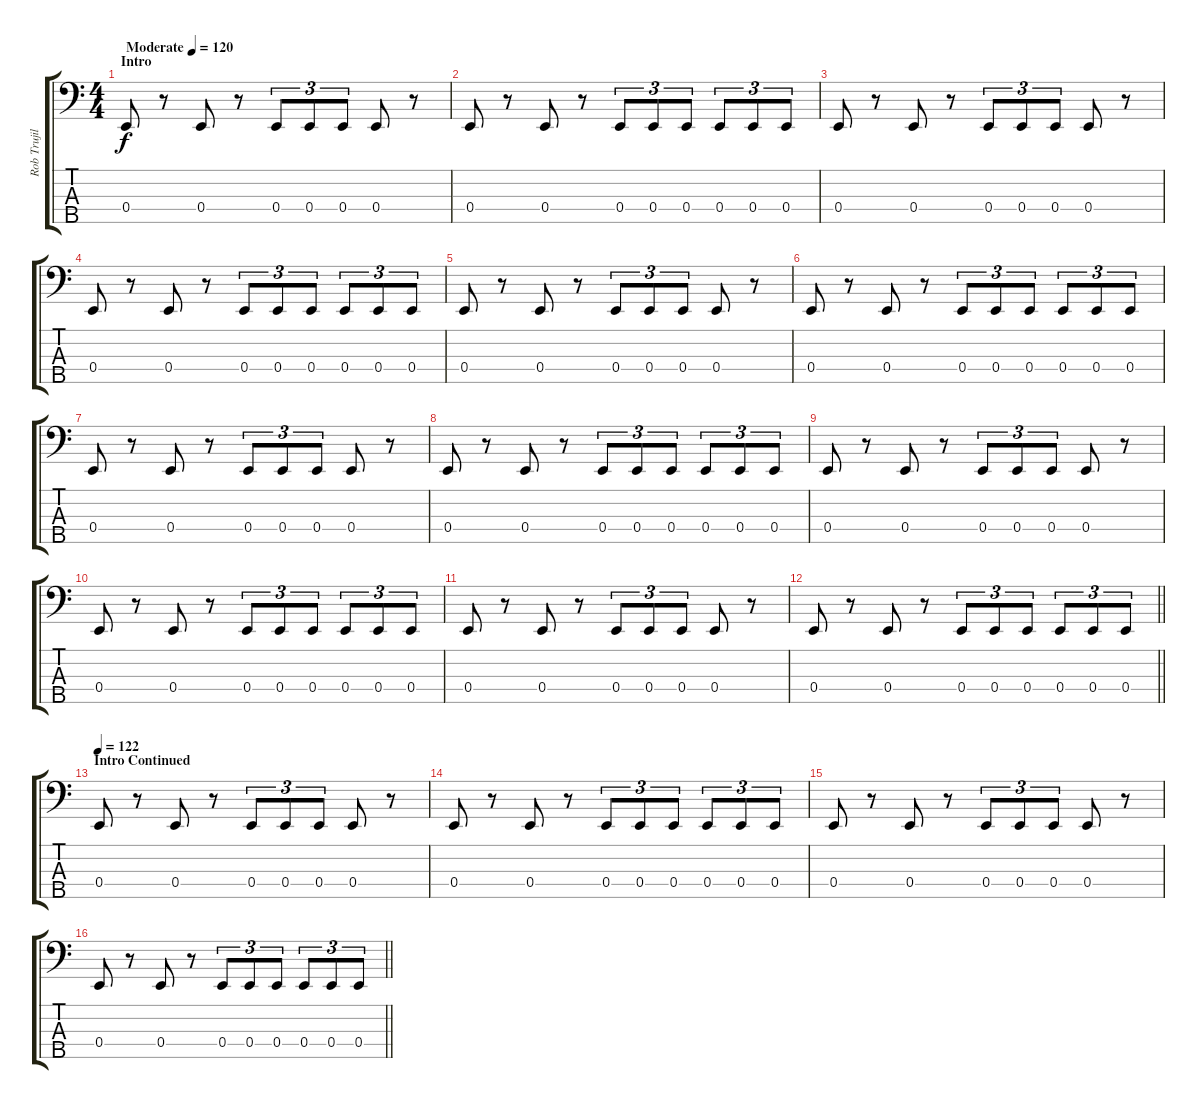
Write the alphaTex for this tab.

\track ("Rob Trujillo" "Rob Trujil") {instrument electricbassfinger}
\staff {score tabs}
\tuning (G2 D2 A1 E1 B0) {hide}
\ts (4 4)
\section ("" "Intro")
\tempo (120 "Moderate")
\clef f4
\ks c
0.4.8{dy f instrument electricbassfinger} r.8 0.4.8 r.8 0.4.8{tu (3 2)} 0.4.8{tu (3 2)} 0.4.8{tu (3 2)} 0.4.8 r.8 |
0.4.8 r.8 0.4.8 r.8 0.4.8{tu (3 2)} 0.4.8{tu (3 2)} 0.4.8{tu (3 2)} 0.4.8{tu (3 2)} 0.4.8{tu (3 2)} 0.4.8{tu (3 2)} |
0.4.8 r.8 0.4.8 r.8 0.4.8{tu (3 2)} 0.4.8{tu (3 2)} 0.4.8{tu (3 2)} 0.4.8 r.8 |
0.4.8 r.8 0.4.8 r.8 0.4.8{tu (3 2)} 0.4.8{tu (3 2)} 0.4.8{tu (3 2)} 0.4.8{tu (3 2)} 0.4.8{tu (3 2)} 0.4.8{tu (3 2)} |
0.4.8 r.8 0.4.8 r.8 0.4.8{tu (3 2)} 0.4.8{tu (3 2)} 0.4.8{tu (3 2)} 0.4.8 r.8 |
0.4.8 r.8 0.4.8 r.8 0.4.8{tu (3 2)} 0.4.8{tu (3 2)} 0.4.8{tu (3 2)} 0.4.8{tu (3 2)} 0.4.8{tu (3 2)} 0.4.8{tu (3 2)} |
0.4.8 r.8 0.4.8 r.8 0.4.8{tu (3 2)} 0.4.8{tu (3 2)} 0.4.8{tu (3 2)} 0.4.8 r.8 |
0.4.8 r.8 0.4.8 r.8 0.4.8{tu (3 2)} 0.4.8{tu (3 2)} 0.4.8{tu (3 2)} 0.4.8{tu (3 2)} 0.4.8{tu (3 2)} 0.4.8{tu (3 2)} |
0.4.8 r.8 0.4.8 r.8 0.4.8{tu (3 2)} 0.4.8{tu (3 2)} 0.4.8{tu (3 2)} 0.4.8 r.8 |
0.4.8 r.8 0.4.8 r.8 0.4.8{tu (3 2)} 0.4.8{tu (3 2)} 0.4.8{tu (3 2)} 0.4.8{tu (3 2)} 0.4.8{tu (3 2)} 0.4.8{tu (3 2)} |
0.4.8 r.8 0.4.8 r.8 0.4.8{tu (3 2)} 0.4.8{tu (3 2)} 0.4.8{tu (3 2)} 0.4.8 r.8 |
\barLineRight lightlight
0.4.8 r.8 0.4.8 r.8 0.4.8{tu (3 2)} 0.4.8{tu (3 2)} 0.4.8{tu (3 2)} 0.4.8{tu (3 2)} 0.4.8{tu (3 2)} 0.4.8{tu (3 2)} |
\section ("" "Intro Continued")
\tempo 122
0.4.8 r.8 0.4.8 r.8 0.4.8{tu (3 2)} 0.4.8{tu (3 2)} 0.4.8{tu (3 2)} 0.4.8 r.8 |
0.4.8 r.8 0.4.8 r.8 0.4.8{tu (3 2)} 0.4.8{tu (3 2)} 0.4.8{tu (3 2)} 0.4.8{tu (3 2)} 0.4.8{tu (3 2)} 0.4.8{tu (3 2)} |
0.4.8 r.8 0.4.8 r.8 0.4.8{tu (3 2)} 0.4.8{tu (3 2)} 0.4.8{tu (3 2)} 0.4.8 r.8 |
\barLineRight lightlight
0.4.8 r.8 0.4.8 r.8 0.4.8{tu (3 2)} 0.4.8{tu (3 2)} 0.4.8{tu (3 2)} 0.4.8{tu (3 2)} 0.4.8{tu (3 2)} 0.4.8{tu (3 2)}
